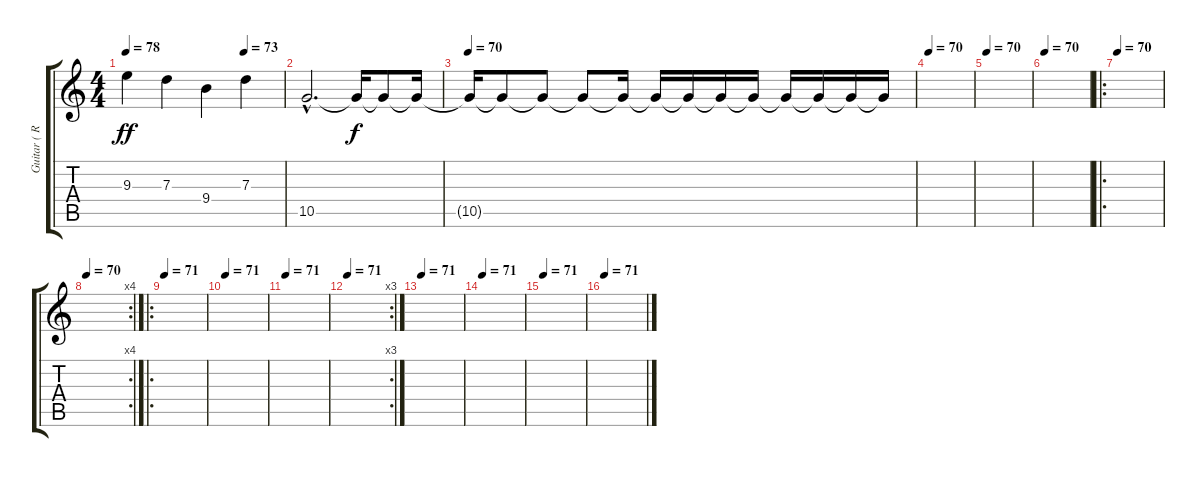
\track ("Guitar ( R )" "Guitar ( R") {instrument overdrivenguitar}
\staff {score tabs}
\tuning (E4 B3 G3 D3 A2 E2) {hide}
\ts (4 4)
\tempo 78
\tempo (73 0.75)
\clef g2
\ks c
9.3.4{dy ff} 7.3.4 9.4.4 7.3.4 |
10.5{hac}.2{d} 10.5{t}.16{dy f} 10.5{t}.8{volume 15} 10.5{t}.16{volume 14} |
\tempo 70
10.5{t}.16 10.5{t}.8{volume 13} 10.5{t}.8{volume 12} 10.5{t}.8{volume 11} 10.5{t}.16{volume 10} 10.5{t}.16{volume 9} 10.5{t}.16{volume 8} 10.5{t}.16{volume 7} 10.5{t}.16{volume 6} 10.5{t}.16{volume 5} 10.5{t}.16{volume 4} 10.5{t}.16{volume 3} 10.5{t}.16{volume 2} |
\tempo 70
|
\tempo 70
|
\tempo 70
|
\ro
\tempo 70
|
\rc 4
\tempo 70
|
\ro
\tempo 71
|
\tempo 71
|
\tempo 71
|
\rc 3
\tempo 71
|
\tempo 71
|
\tempo 71
|
\tempo 71
|
\tempo 71
